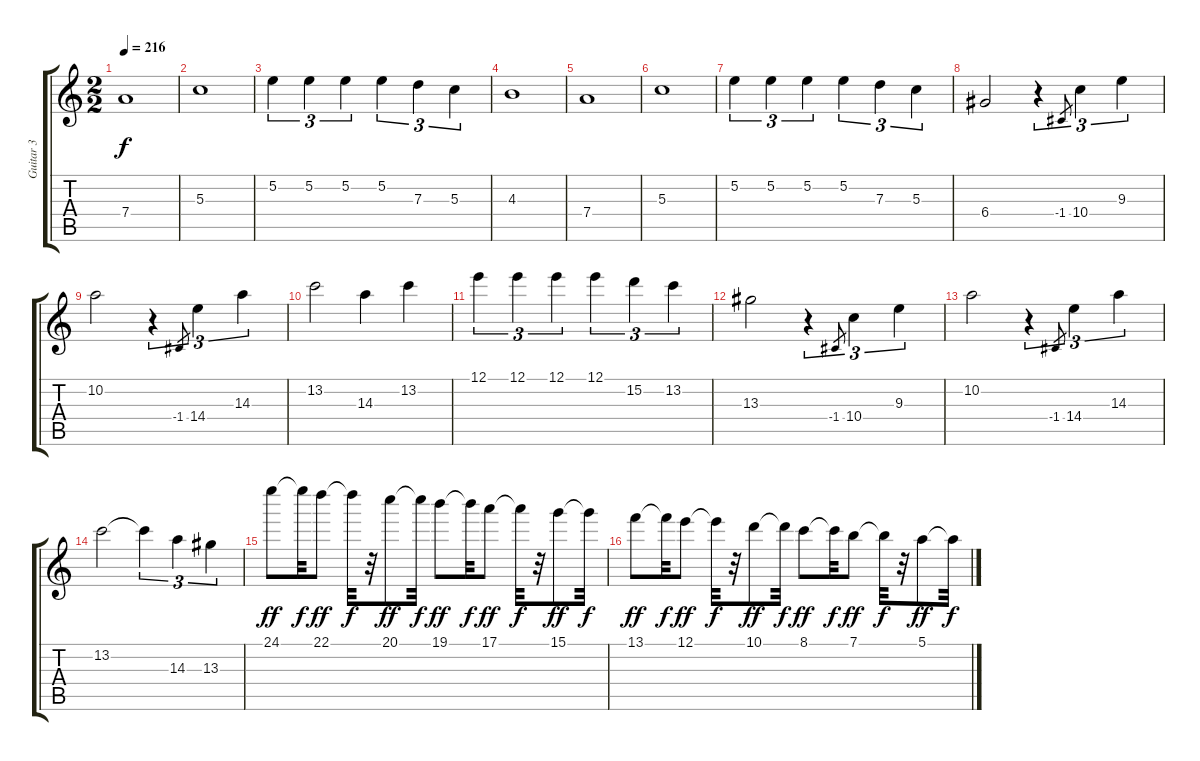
\track ("Guitar 3" "Guitar 3") {instrument distortionguitar}
\staff {score tabs}
\tuning (E4 B3 G3 D3 A2 E2) {hide}
\ts (2 2)
\tempo 216
\clef g2
\ks c
7.4.1{dy f} |
5.3.1 |
5.2.4{tu (3 2)} 5.2.4{tu (3 2)} 5.2.4{tu (3 2)} 5.2.4{tu (3 2)} 7.3.4{tu (3 2)} 5.3.4{tu (3 2)} |
4.3.1 |
7.4.1 |
5.3.1 |
5.2.4{tu (3 2)} 5.2.4{tu (3 2)} 5.2.4{tu (3 2)} 5.2.4{tu (3 2)} 7.3.4{tu (3 2)} 5.3.4{tu (3 2)} |
6.4.2 r.4{tu (3 2)} -1.4.8{gr} 10.4.4{tu (3 2)} 9.3.4{tu (3 2)} |
10.2.2 r.4{tu (3 2)} -1.4.8{gr} 14.4.4{tu (3 2)} 14.3.4{tu (3 2)} |
13.2.2 14.3.4 13.2.4 |
12.1.4{tu (3 2)} 12.1.4{tu (3 2)} 12.1.4{tu (3 2)} 12.1.4{tu (3 2)} 15.2.4{tu (3 2)} 13.2.4{tu (3 2)} |
13.3.2 r.4{tu (3 2)} -1.4.8{gr} 10.4.4{tu (3 2)} 9.3.4{tu (3 2)} |
10.2.2 r.4{tu (3 2)} -1.4.8{gr} 14.4.4{tu (3 2)} 14.3.4{tu (3 2)} |
13.2.2 13.2{t}.4{tu (3 2)} 14.3.4{tu (3 2)} 13.3.4{tu (3 2)} |
24.1.8{dy ff} 24.1{t}.32{dy f} 22.1.8{dy ff} 22.1{t}.32{dy f} r.32 20.1.8{dy ff} 20.1{t}.32{dy f} 19.1.8{dy ff} 19.1{t}.32{dy f} 17.1.8{dy ff} 17.1{t}.32{dy f} r.32 15.1.8{dy ff} 15.1{t}.32{dy f} |
13.1.8{dy ff} 13.1{t}.32{dy f} 12.1.8{dy ff} 12.1{t}.32{dy f} r.32 10.1.8{dy ff} 10.1{t}.32{dy f} 8.1.8{dy ff} 8.1{t}.32{dy f} 7.1.8{dy ff} 7.1{t}.32{dy f} r.32 5.1.8{dy ff} 5.1{t}.32{dy f}
